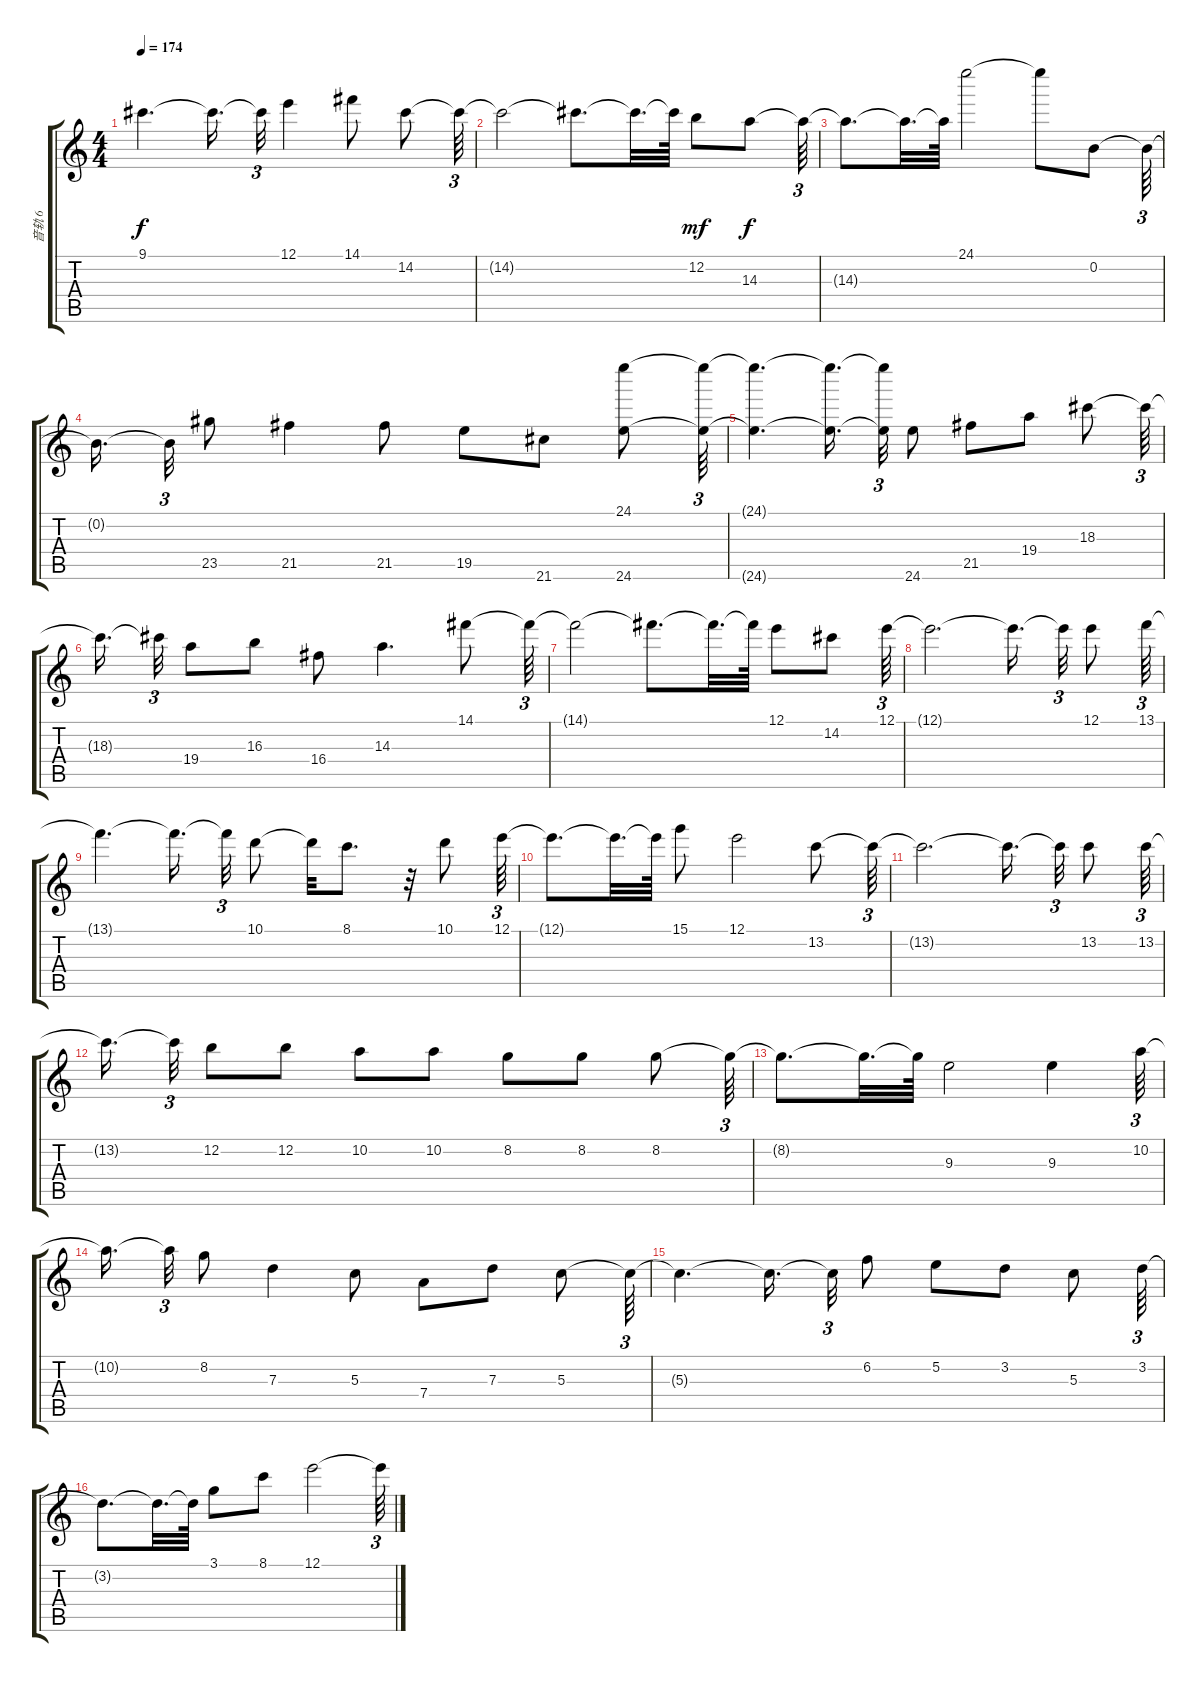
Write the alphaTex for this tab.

\track ("音轨 6" "音轨 6") {instrument distortionguitar}
\staff {score tabs}
\tuning (E4 B3 G3 D3 A2 E2) {hide}
\ts (4 4)
\tempo 174
\clef g2
\ks c
9.1{t}.4{d dy f} 9.1{t}.16{d} 9.1{t}.32{tu (3 2)} 12.1.4 14.1.8 14.2.8 14.2{t}.64{tu (3 2)} |
14.2{t}.2 14.2{t}.8{d} 14.2{t}.32{d} 14.2{t}.64 12.2.8{dy mf} 14.3.8{dy f} 14.3{t}.64{tu (3 2)} |
14.3{t}.8{d} 14.3{t}.32{d} 14.3{t}.64 24.1.2 24.1{t}.8 0.2.8 0.2{t}.64{tu (3 2)} |
0.2{t}.16{d} 0.2{t}.32{tu (3 2)} 23.5.8 21.5.4 21.5.8 19.5.8 21.6.8 (24.1 24.6).8 (24.1{t} 24.6{t}).64{tu (3 2)} |
(24.1{t} 24.6{t}).4{d} (24.1{t} 24.6{t}).16{d} (24.1{t} 24.6{t}).32{tu (3 2)} 24.6.8 21.5.8 19.4.8 18.3.8 18.3{t}.64{tu (3 2)} |
18.3{t}.16{d} 18.3{t}.32{tu (3 2)} 19.4.8 16.3.8 16.4.8 14.3.4{d} 14.1.8 14.1{t}.64{tu (3 2)} |
14.1{t}.2 14.1{t}.8{d} 14.1{t}.32{d} 14.1{t}.64 12.1.8 14.2.8 12.1.64{tu (3 2)} |
12.1{t}.2{d} 12.1{t}.16{d} 12.1{t}.32{tu (3 2)} 12.1.8 13.1.64{tu (3 2)} |
13.1{t}.4{d} 13.1{t}.16{d} 13.1{t}.32{tu (3 2)} 10.1.8 10.1{t}.32 8.1.8{d} r.32 10.1.8 12.1.64{tu (3 2)} |
12.1{t}.8{d} 12.1{t}.32{d} 12.1{t}.64 15.1.8 12.1.2 13.2.8 13.2{t}.64{tu (3 2)} |
13.2{t}.2{d} 13.2{t}.16{d} 13.2{t}.32{tu (3 2)} 13.2.8 13.2.64{tu (3 2)} |
13.2{t}.16{d} 13.2{t}.32{tu (3 2)} 12.2.8 12.2.8 10.2.8 10.2.8 8.2.8 8.2.8 8.2.8 8.2{t}.64{tu (3 2)} |
8.2{t}.8{d} 8.2{t}.32{d} 8.2{t}.64 9.3.2 9.3.4 10.2.64{tu (3 2)} |
10.2{t}.16{d} 10.2{t}.32{tu (3 2)} 8.2.8 7.3.4 5.3.8 7.4.8 7.3.8 5.3.8 5.3{t}.64{tu (3 2)} |
5.3{t}.4{d} 5.3{t}.16{d} 5.3{t}.32{tu (3 2)} 6.2.8 5.2.8 3.2.8 5.3.8 3.2.64{tu (3 2)} |
3.2{t}.8{d} 3.2{t}.32{d} 3.2{t}.64 3.1.8 8.1.8 12.1.2 12.1{t}.64{tu (3 2)}
